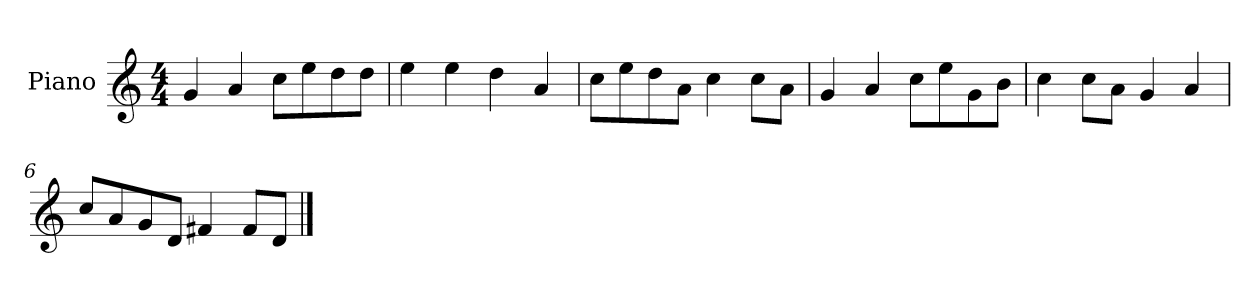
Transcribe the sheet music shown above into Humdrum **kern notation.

**kern
*part1
*staff1
*I"Piano
*I'P-no
*clefG2
*k[]
*M4/4
*MM90
=1
4g/
4a/
8cc\L
8ee\
8dd\
8dd\J
=2
4ee\
4ee\
4dd\
4a/
=3
8cc\L
8ee\
8dd\
8a\J
4cc\
8cc\L
8a\J
=4
4g/
4a/
8cc\L
8ee\
8g\
8b\J
=5
4cc\
8cc\L
8a\J
4g/
4a/
=6
8cc/L
8a/
8g/
8d/J
4f#X/
8f#/L
8d/J
==
*-
